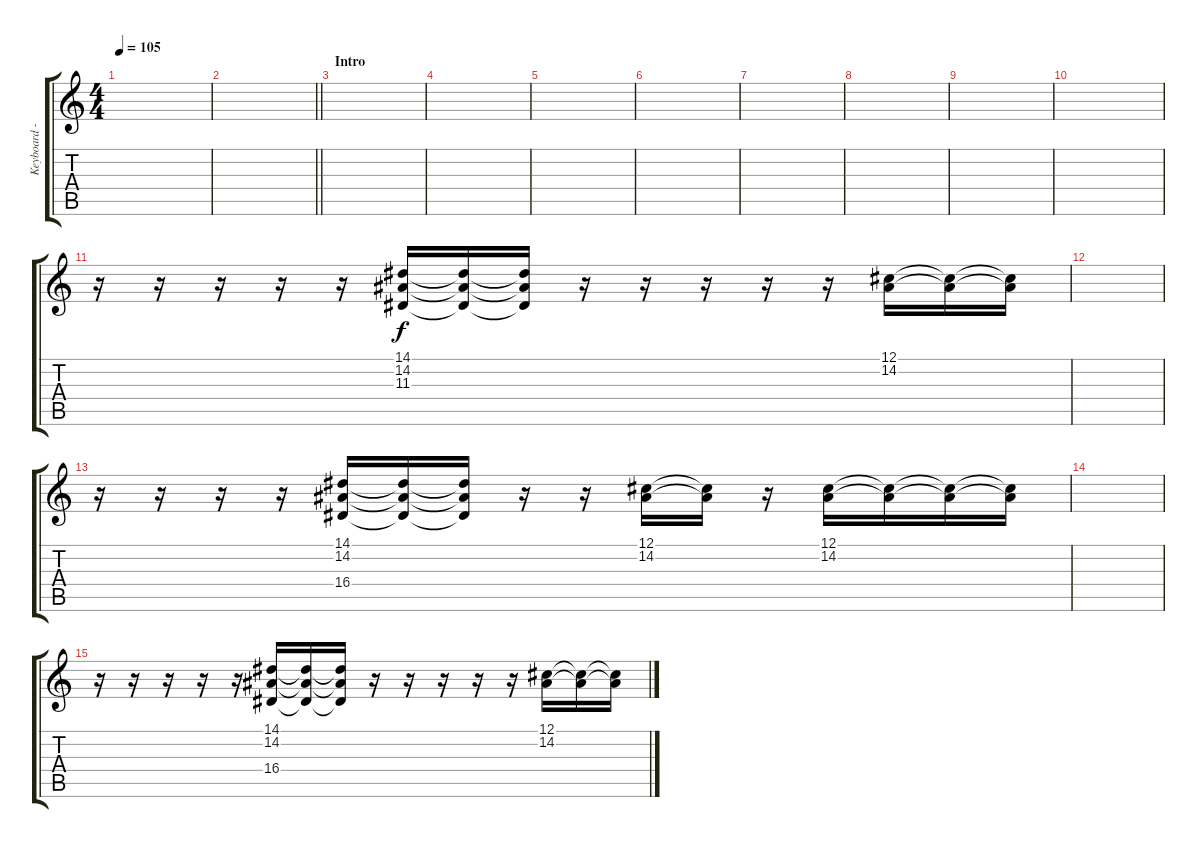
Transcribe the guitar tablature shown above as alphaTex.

\track ("Keyboard - Shams" "Keyboard -") {instrument stringensemble1}
\staff {score tabs}
\tuning (Db4 Ab3 E3 B2 Gb2 Db2) {hide}
\ts (4 4)
\tempo 105
\clef g2
\ks c
|
\barLineRight lightlight
|
\section ("" "Intro")
|
|
|
|
|
|
|
|
r.16 r.16 r.16 r.16 r.16 (14.1 14.2 11.3).16 (14.1{t} 14.2{t} 11.3{t}).16 (14.1{t} 14.2{t} 11.3{t}).16 r.16 r.16 r.16 r.16 r.16 (12.1 14.2).16 (12.1{t} 14.2{t}).16 (12.1{t} 14.2{t}).16 |
|
r.16 r.16 r.16 r.16 (14.1 14.2 16.4).16 (14.1{t} 14.2{t} 16.4{t}).16 (14.1{t} 14.2{t} 16.4{t}).16 r.16 r.16 (12.1 14.2).16 (12.1{t} 14.2{t}).16 r.16 (12.1 14.2).16 (12.1{t} 14.2{t}).16 (12.1{t} 14.2{t}).16 (12.1{t} 14.2{t}).16 |
|
r.16 r.16 r.16 r.16 r.16 (14.1 14.2 16.4).16 (14.1{t} 14.2{t} 16.4{t}).16 (14.1{t} 14.2{t} 16.4{t}).16 r.16 r.16 r.16 r.16 r.16 (12.1 14.2).16 (12.1{t} 14.2{t}).16 (12.1{t} 14.2{t}).16
